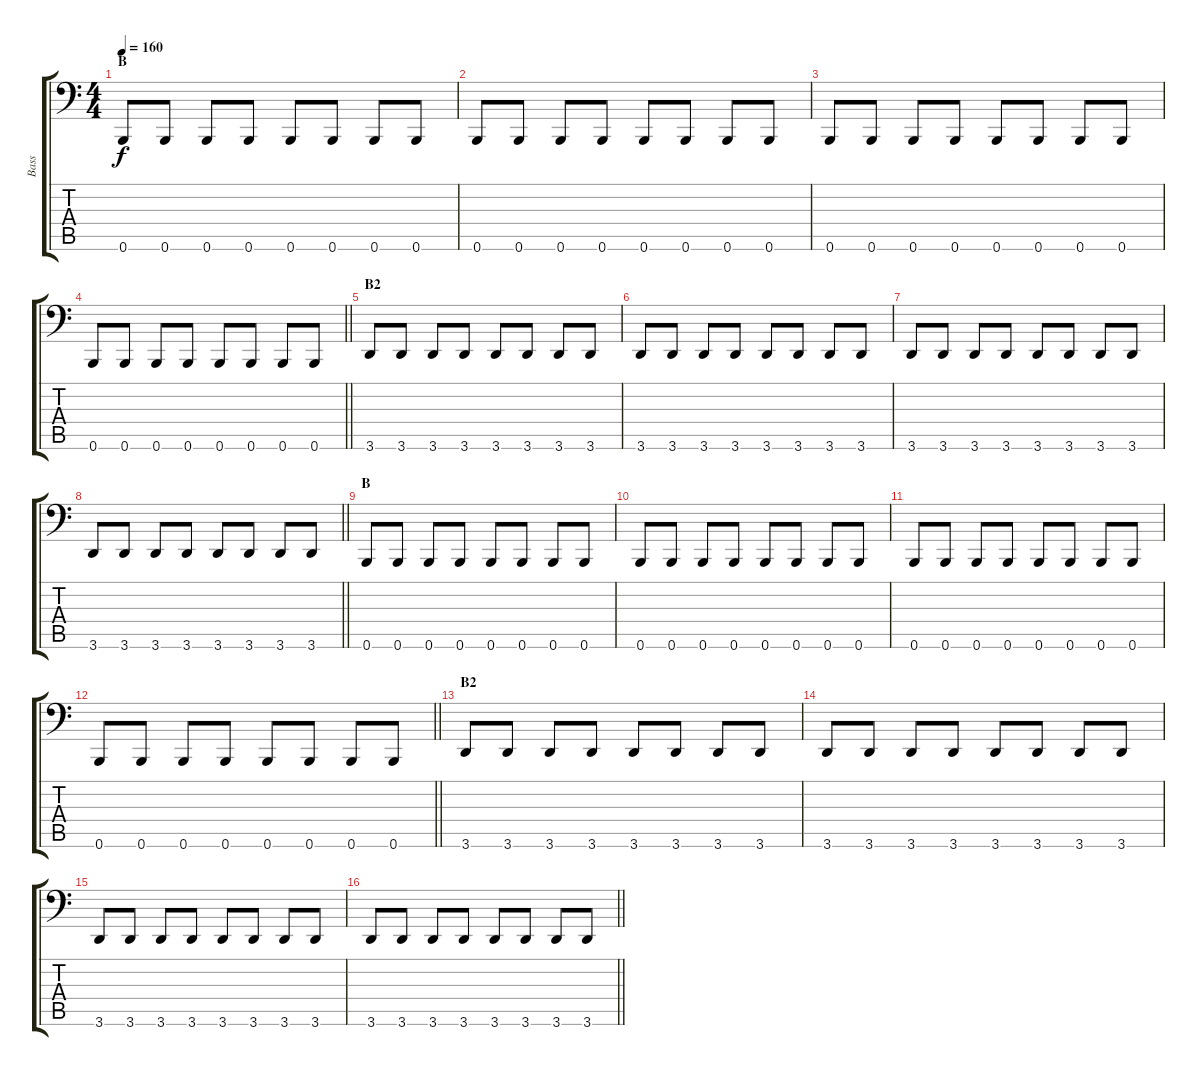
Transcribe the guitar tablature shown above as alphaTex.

\track ("Bass" "Bass") {instrument electricbassfinger}
\staff {score tabs}
\tuning (C3 G2 D2 A1 E1 B0) {hide}
\ts (4 4)
\section ("" "B")
\tempo 160
\clef f4
\ks c
0.6.8{dy f} 0.6.8 0.6.8 0.6.8 0.6.8 0.6.8 0.6.8 0.6.8 |
0.6.8 0.6.8 0.6.8 0.6.8 0.6.8 0.6.8 0.6.8 0.6.8 |
0.6.8 0.6.8 0.6.8 0.6.8 0.6.8 0.6.8 0.6.8 0.6.8 |
\barLineRight lightlight
0.6.8 0.6.8 0.6.8 0.6.8 0.6.8 0.6.8 0.6.8 0.6.8 |
\section ("" "B2")
3.6.8 3.6.8 3.6.8 3.6.8 3.6.8 3.6.8 3.6.8 3.6.8 |
3.6.8 3.6.8 3.6.8 3.6.8 3.6.8 3.6.8 3.6.8 3.6.8 |
3.6.8 3.6.8 3.6.8 3.6.8 3.6.8 3.6.8 3.6.8 3.6.8 |
\barLineRight lightlight
3.6.8 3.6.8 3.6.8 3.6.8 3.6.8 3.6.8 3.6.8 3.6.8 |
\section ("" "B")
0.6.8 0.6.8 0.6.8 0.6.8 0.6.8 0.6.8 0.6.8 0.6.8 |
0.6.8 0.6.8 0.6.8 0.6.8 0.6.8 0.6.8 0.6.8 0.6.8 |
0.6.8 0.6.8 0.6.8 0.6.8 0.6.8 0.6.8 0.6.8 0.6.8 |
\barLineRight lightlight
0.6.8 0.6.8 0.6.8 0.6.8 0.6.8 0.6.8 0.6.8 0.6.8 |
\section ("" "B2")
3.6.8 3.6.8 3.6.8 3.6.8 3.6.8 3.6.8 3.6.8 3.6.8 |
3.6.8 3.6.8 3.6.8 3.6.8 3.6.8 3.6.8 3.6.8 3.6.8 |
3.6.8 3.6.8 3.6.8 3.6.8 3.6.8 3.6.8 3.6.8 3.6.8 |
\barLineRight lightlight
3.6.8 3.6.8 3.6.8 3.6.8 3.6.8 3.6.8 3.6.8 3.6.8
